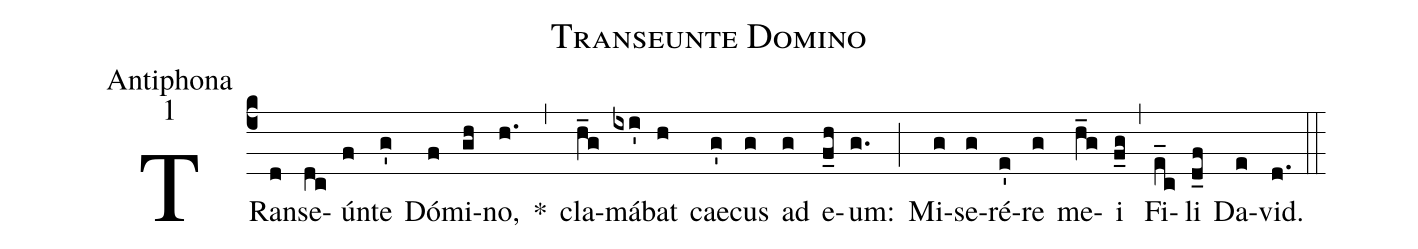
name:Transeunte Domino;
office-part:Antiphona;
mode:1;
%%
(c4) TRan(d)se(dc)ún(f)te(g') Dó(f)mi(gh)no,(h.) *(,) cla(h_g)má(ixi')bat(h) cae(g')cus(g) ad(g) e(f_h)um:(g.) (;) Mi(g)se(g)ré(e')re(g) me(h_g)i(f_g) (,) Fi(e_c)li(d_f) Da(e)vid.(d.) (::)
